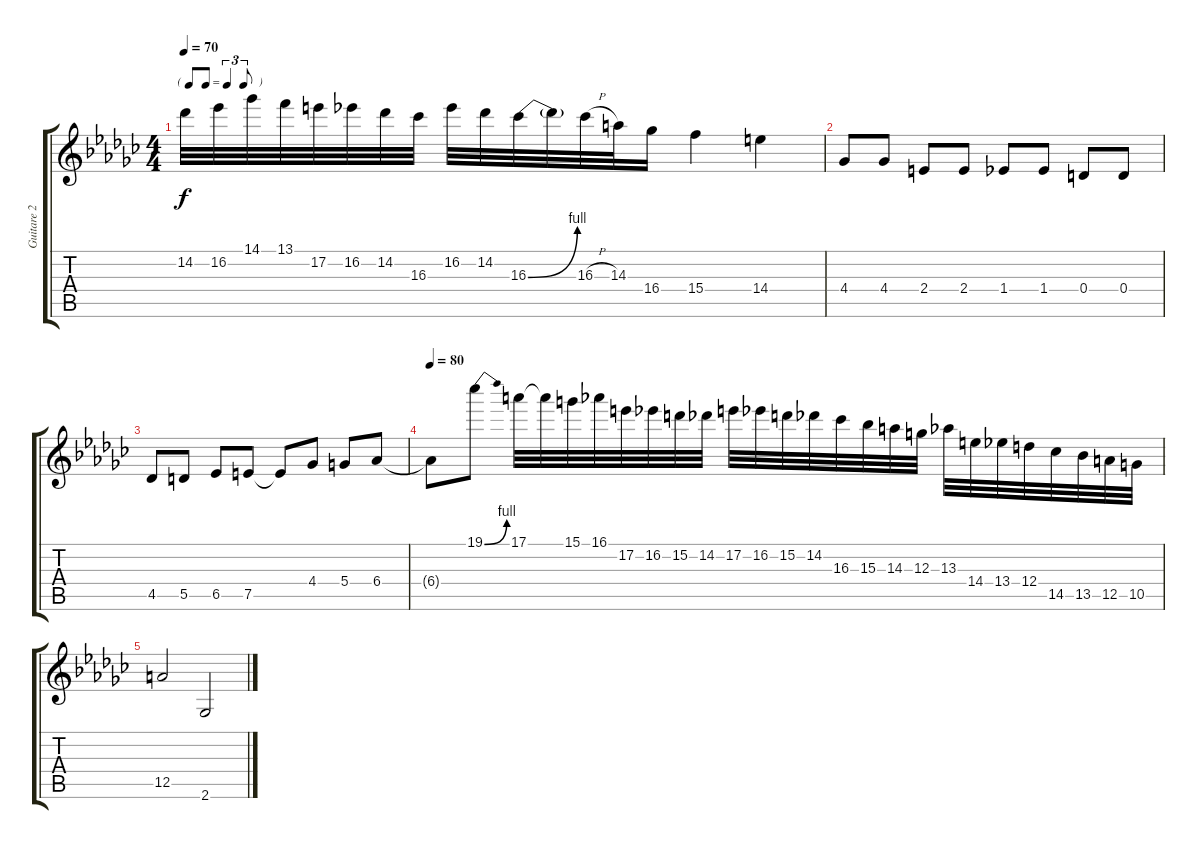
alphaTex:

\track ("Guitare 2" "Guitare 2") {instrument overdrivenguitar}
\staff {score tabs}
\tuning (E4 B3 G3 D3 A2 E2) {hide}
\ts (4 4)
\tf triplet8th
\tempo 70
\clef g2
\ks gb
14.2.32{dy f} 16.2.32 14.1.32 13.1.32 17.2.32 16.2.32 14.2.32 16.3.32 16.2.32 14.2.32 16.3{be (bend 0 0 60 4)}.32 16.3{t}.32 16.3{h}.32 14.3.32 16.4.16 15.4.4 14.4.4 |
4.4.8 4.4.8 2.4.8 2.4.8 1.4.8 1.4.8 0.4.8 0.4.8 |
4.5.8 5.5.8 6.5.8 7.5.8 7.5{t}.8 4.4.8 5.4.8 6.4.8 |
\tempo 80
6.4{t}.8 19.1{be (bend 0 0 60 4)}.8 17.1.32 17.1{t}.32 15.1.32 16.1.32 17.2.32 16.2.32 15.2.32 14.2.32 17.2.32 16.2.32 15.2.32 14.2.32 16.3.32 15.3.32 14.3.32 12.3.32 13.3.32 14.4.32 13.4.32 12.4.32 14.5.32 13.5.32 12.5.32 10.5.32 |
12.5.2 2.6.2
